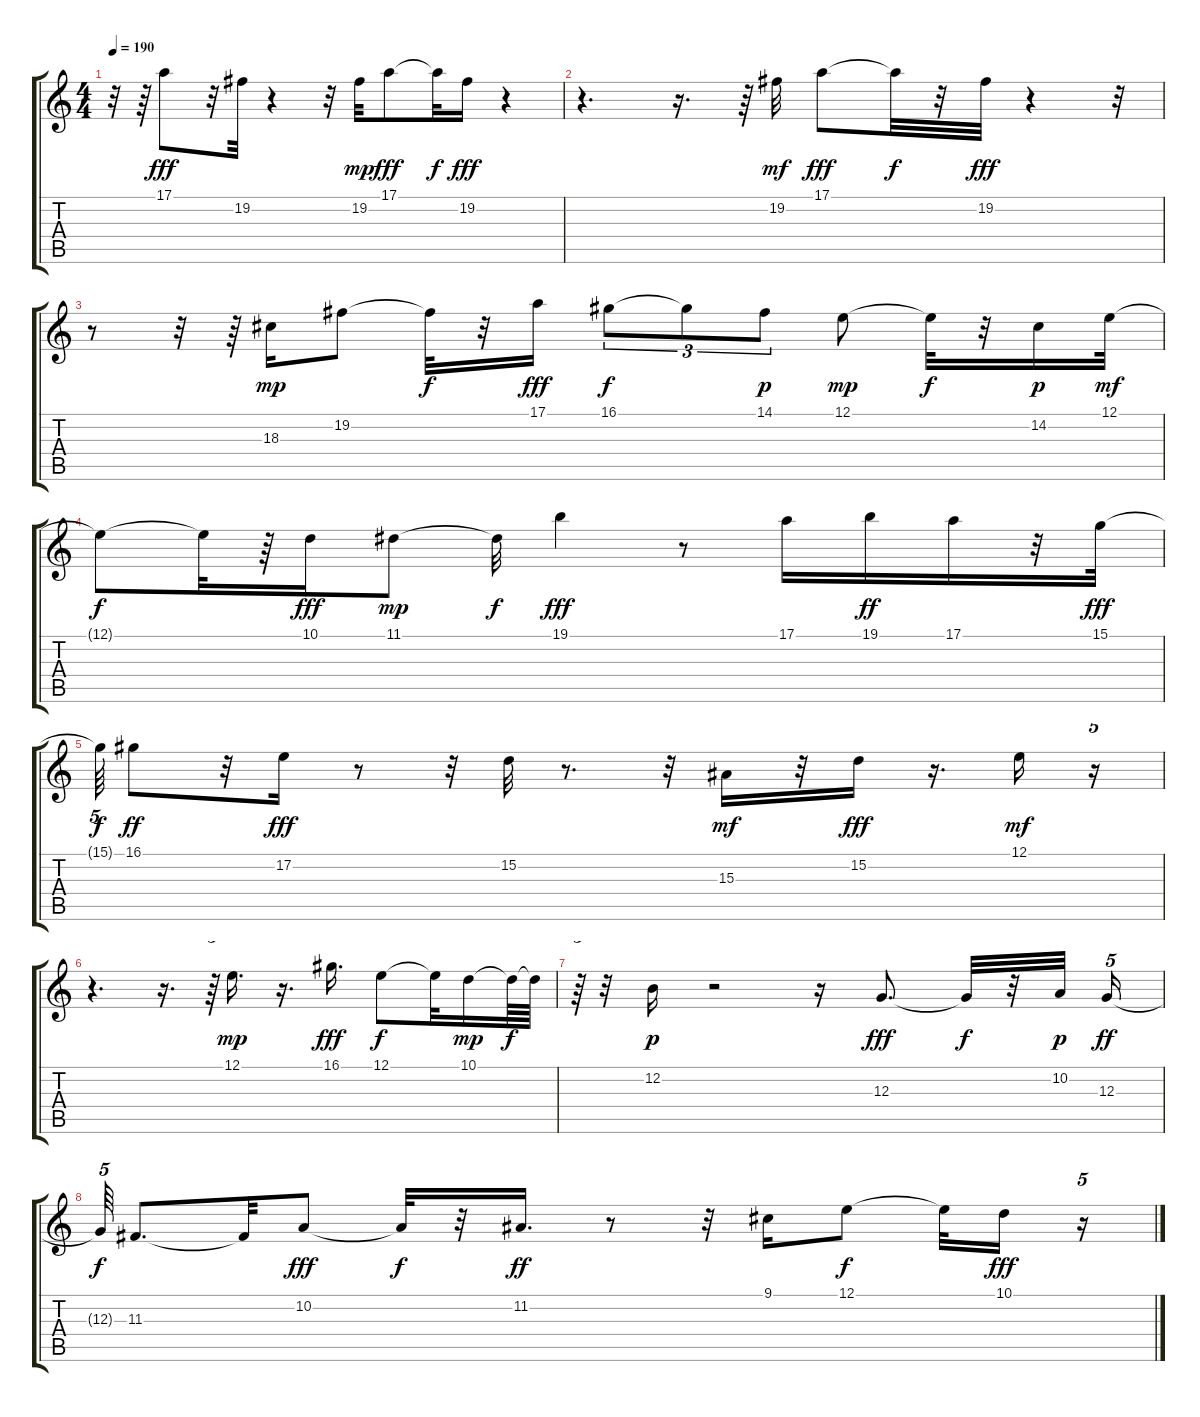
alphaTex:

\track "" {instrument trumpet}
\staff {score tabs}
\tuning (E4 B3 G3 D3 A2 E2) {hide}
\ts (4 4)
\tempo 190
\clef g2
\ks c
r.32{dy mf} r.64 17.1.8{dy fff} r.32 19.2.32 r.4 r.32 19.2.32{dy mp} 17.1.8{dy fff} 17.1{t}.32{dy f} 19.2.16{dy fff} r.4 |
r.4{d} r.16{d} r.64 19.2.32{dy mf} 17.1.8{dy fff} 17.1{t}.32{dy f} r.32 19.2.32{dy fff} r.4 r.32 |
r.8 r.32 r.64 18.3.16{dy mp} 19.2.8 19.2{t}.32{dy f} r.32 17.1.16{dy fff} 16.1.8{tu (3 2) dy f} 16.1{t}.8{tu (3 2)} 14.1.8{tu (3 2) dy p} 12.1.8{dy mp} 12.1{t}.32{dy f} r.32 14.2.16{dy p} 12.1.32{dy mf} |
12.1{t}.8{dy f} 12.1{t}.32 r.64 10.1.16{dy fff} 11.1.8{dy mp} 11.1{t}.32{dy f} 19.1.4{dy fff} r.8 17.1.16 19.1.16{dy ff} 17.1.16 r.32 15.1.32{dy fff} |
15.1{t}.64{tu (5 4) dy f} 16.1.8{dy ff} r.32 17.2.16{dy fff} r.8 r.32 15.2.32 r.8{d} r.32 15.3.16{dy mf} r.32 15.2.16{dy fff} r.16{d} 12.1.16{dy mf} r.16{tu (5 4)} |
r.4{d} r.16{d} r.64{tu (5 4)} 12.1.16{d dy mp} r.16{d} 16.1.16{d dy fff} 12.1.8{dy f} 12.1{t}.32 10.1.16{dy mp} 10.1{t}.64{dy f} 10.1{t}.64 |
r.64{tu (5 4)} r.32 12.2.16{dy p} r.2 r.16 12.3.8{d dy fff} 12.3{t}.32{dy f} r.32 10.2.32{dy p} 12.3.16{tu (5 4) dy ff} |
12.3{t}.64{tu (5 4) dy f} 11.3.8{d} 11.3{t}.32 10.2.8{dy fff} 10.2{t}.32{dy f} r.32 11.2.16{d dy ff} r.8 r.32 9.1.16 12.1.8{dy f} 12.1{t}.32 10.1.16{dy fff} r.16{tu (5 4)}
